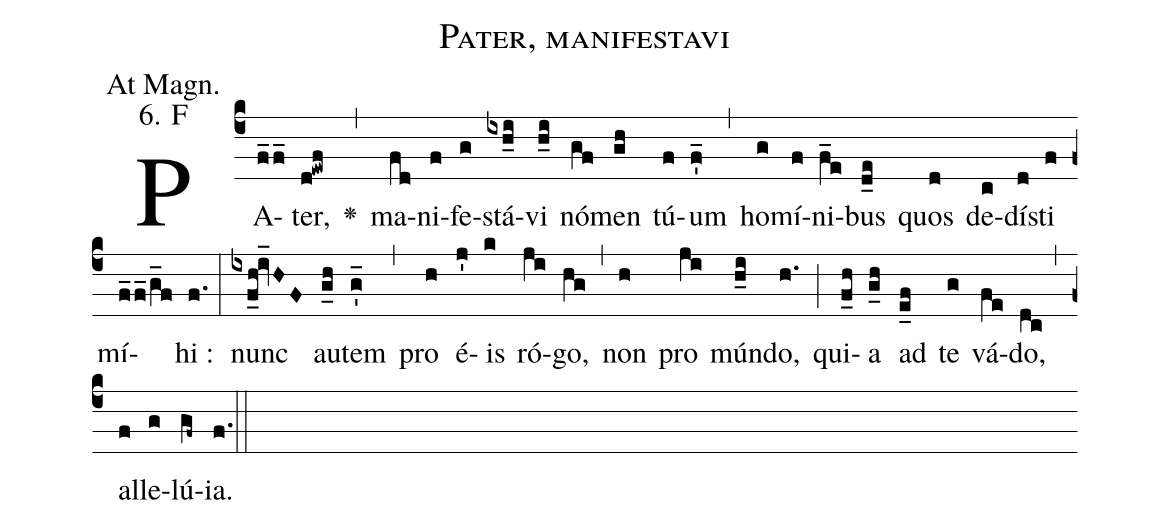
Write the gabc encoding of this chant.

name: Pater, manifestavi;
office-part: Magnificat Antiphon;
mode: 6F;
annotation: At Magn.;
annotation: 6. F;
def-m1:}{\greseteolcustos{manual}{;
def-m2:\ifx\breakbeforeEuouae\undefined\else;
def-m3:\fi}\ifx\noeuouae\undefined\def\noeuouae{F}\fi\if\noeuouae F{;
def-m4:}\fi;
%%
% The syntax in this part is called gabc. Please refer to http://home.gna.org/gregorio/gabc/#basis

(c4)PA(f_2f_)ter,(d!ewf) <v>\greheightstar</v>(,)
ma(fd)ni(f)fe(g)stá(ixh_i)vi(h_i) nó(gf)men(gh) tú(f)um(f'_) (,)
ho(g)mí(f)ni(f_e)bus(d_e) quos(d) de(c)dí(d)sti(f) mí(f_2f_2/g_f)hi :(f.) (:)
nunc(ixf_h!iv_HF) au(g_h)tem(g'_) (,)
pro(h) é(j')is(k) ró(ji)go,(hg) (,)
non(h) pro(ji) mún(h_i)do,(h.) (;)
qui(f_h)a(g_h) ad(e_f) te(g) vá(fe)do,(dc) (,)
al(f)le(g)lú(gf~[em1])ia.(f.) (::[em2]z[em3])

E(h) u(h) o(f) u(gh) a(g) e.(f.) (::[em4])
